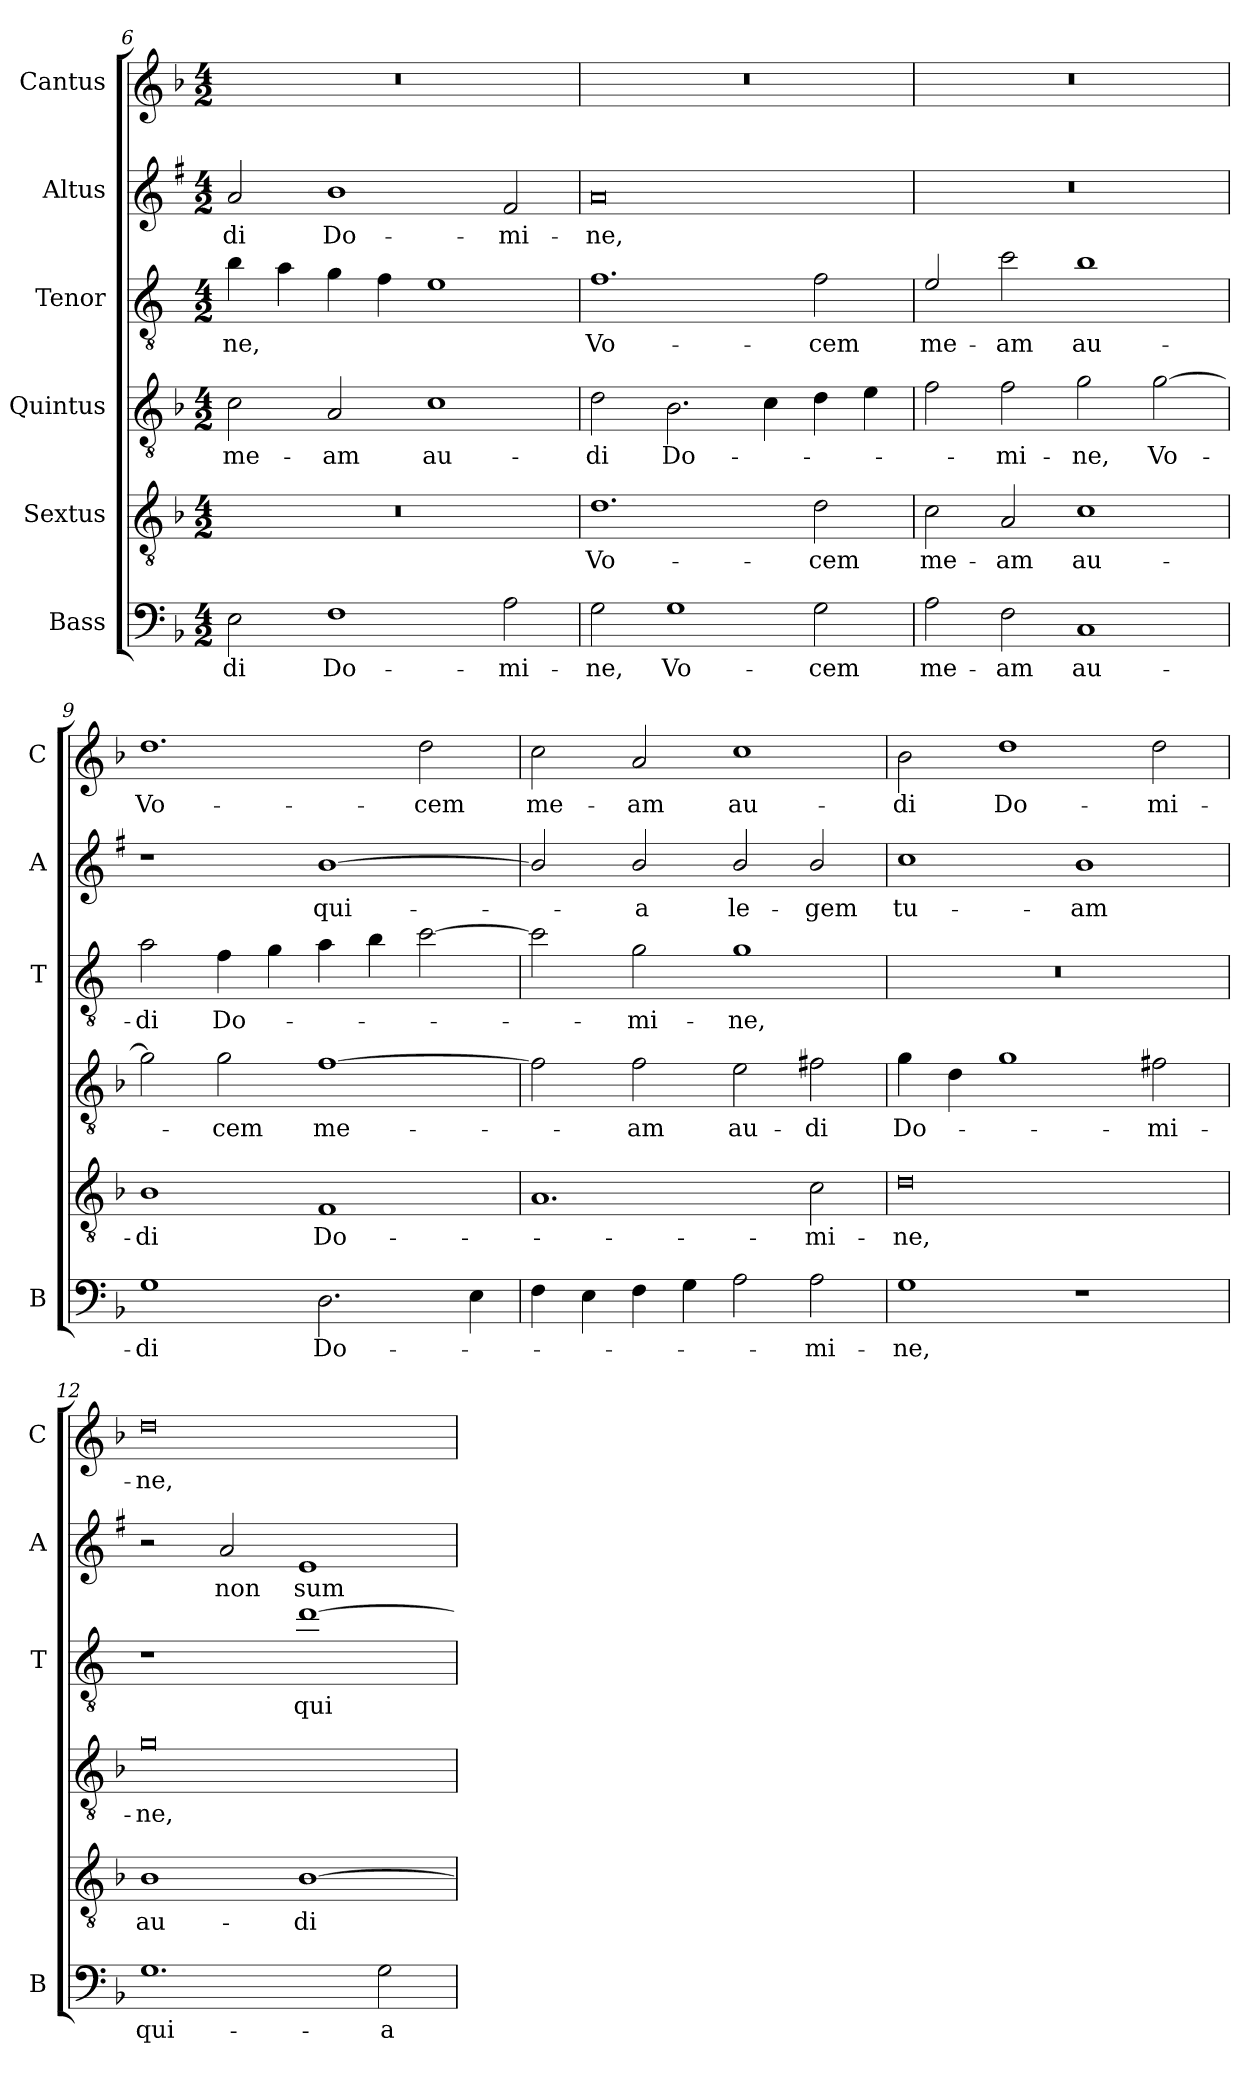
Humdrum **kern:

**kern	**text	**kern	**text	**kern	**text	**kern	**text	**kern	**text	**kern	**text
*part6	*part6	*part5	*part5	*part4	*part4	*part3	*part3	*part2	*part2	*part1	*part1
*staff6	*staff6	*staff5	*staff5	*staff4	*staff4	*staff3	*staff3	*staff2	*staff2	*staff1	*staff1
*I"Bass	*	*I"Sextus	*	*I"Quintus	*	*I"Tenor	*	*I"Altus	*	*I"Cantus	*
*I'B	*	*	*	*	*	*I'T	*	*I'A	*	*I'C	*
*clefF4	*	*clefGv2	*	*clefGv2	*	*clefGv2	*	*clefG2	*	*clefG2	*
*	*	*	*	*	*	*ITrd4c7	*	*ITrd1c2	*	*	*
*k[b-]	*	*k[b-]	*	*k[b-]	*	*k[b-]	*	*k[b-]	*	*k[b-]	*
*F:	*	*F:	*	*F:	*	*F:	*	*F:	*	*F:	*
*M4/2	*	*M4/2	*	*M4/2	*	*M4/2	*	*M4/2	*	*M4/2	*
=6	=6	=6	=6	=6	=6	=6	=6	=6	=6	=6	=6
!	!LO:LY:b	!	!	!	!LO:LY:b	!	!LO:LY:b	!	!LO:LY:b	!	!
2E\	-di	0r	.	2c\	me-	4e\	-ne,	2g/	-di	0r	.
.	.	.	.	.	.	4d\	.	.	.	.	.
!	!LO:LY:b	!	!	!	!LO:LY:b	!	!	!	!LO:LY:b	!	!
1F	Do-	.	.	2A/	-am	4c\	.	1a	Do-	.	.
.	.	.	.	.	.	4B-\	.	.	.	.	.
!	!	!	!	!	!LO:LY:b	!	!	!	!	!	!
.	.	.	.	1c	au-	1A	.	.	.	.	.
!	!LO:LY:b	!	!	!	!	!	!	!	!LO:LY:b	!	!
2A\	-mi-	.	.	.	.	.	.	2e/	-mi-	.	.
=7	=7	=7	=7	=7	=7	=7	=7	=7	=7	=7	=7
!	!LO:LY:b	!	!LO:LY:b	!	!LO:LY:b	!	!LO:LY:b	!	!LO:LY:b	!	!
2G\	-ne,	1.d	Vo-	2d\	-di	1.B-	Vo-	0g	-ne,	0r	.
!	!LO:LY:b	!	!	!	!LO:LY:b	!	!	!	!	!	!
1G	Vo-	.	.	2.B-\	Do-	.	.	.	.	.	.
.	.	.	.	4c\	.	.	.	.	.	.	.
!	!LO:LY:b	!	!LO:LY:b	!	!	!	!LO:LY:b	!	!	!	!
2G\	-cem	2d\	-cem	4d\	.	2B-\	-cem	.	.	.	.
.	.	.	.	4e\	.	.	.	.	.	.	.
=8	=8	=8	=8	=8	=8	=8	=8	=8	=8	=8	=8
!	!LO:LY:b	!	!LO:LY:b	!	!	!	!LO:LY:b	!	!	!	!
2A\	me-	2c\	me-	2f\	.	2A/	me-	0r	.	0r	.
!	!LO:LY:b	!	!LO:LY:b	!	!LO:LY:b	!	!LO:LY:b	!	!	!	!
2F\	-am	2A/	-am	2f\	-mi-	2f\	-am	.	.	.	.
!	!LO:LY:b	!	!LO:LY:b	!	!LO:LY:b	!	!LO:LY:b	!	!	!	!
1C	au-	1c	au-	2g\	-ne,	1e	au-	.	.	.	.
!	!	!	!	!	!LO:LY:b	!	!	!	!	!	!
.	.	.	.	[2g\	Vo-	.	.	.	.	.	.
=9	=9	=9	=9	=9	=9	=9	=9	=9	=9	=9	=9
!	!LO:LY:b	!	!LO:LY:b	!	!	!	!LO:LY:b	!	!	!	!LO:LY:b
1G	-di	1B-	-di	2g\]	.	2d\	-di	1r	.	1.dd	Vo-
!	!	!	!	!	!LO:LY:b	!	!LO:LY:b	!	!	!	!
.	.	.	.	2g\	-cem	4B-\	Do-	.	.	.	.
.	.	.	.	.	.	4c\	.	.	.	.	.
!	!LO:LY:b	!	!LO:LY:b	!	!LO:LY:b	!	!	!	!LO:LY:b	!	!
2.D\	Do-	1F	Do-	[1f	me-	4d\	.	[1a	qui-	.	.
.	.	.	.	.	.	4e\	.	.	.	.	.
!	!	!	!	!	!	!	!	!	!	!	!LO:LY:b
.	.	.	.	.	.	[2f\	.	.	.	2dd\	-cem
4E\	.	.	.	.	.	.	.	.	.	.	.
!!LO:PB:g=z
=10	=10	=10	=10	=10	=10	=10	=10	=10	=10	=10	=10
!	!	!	!	!	!	!	!	!	!	!	!LO:LY:b
4F\	.	1.A	.	2f\]	.	2f\]	.	2a/]	.	2cc\	me-
4E\	.	.	.	.	.	.	.	.	.	.	.
!	!	!	!	!	!LO:LY:b	!	!LO:LY:b	!	!LO:LY:b	!	!LO:LY:b
4F\	.	.	.	2f\	-am	2c\	-mi-	2a/	-a	2a/	-am
4G\	.	.	.	.	.	.	.	.	.	.	.
!	!	!	!	!	!LO:LY:b	!	!LO:LY:b	!	!LO:LY:b	!	!LO:LY:b
2A\	.	.	.	2e\	au-	1c	-ne,	2a/	le-	1cc	au-
!	!LO:LY:b	!	!LO:LY:b	!	!LO:LY:b	!	!	!	!LO:LY:b	!	!
2A\	-mi-	2c\	-mi-	2f#X\	-di	.	.	2a/	-gem	.	.
=11	=11	=11	=11	=11	=11	=11	=11	=11	=11	=11	=11
!	!LO:LY:b	!	!LO:LY:b	!	!LO:LY:b	!	!	!	!LO:LY:b	!	!LO:LY:b
1G	-ne,	0d	-ne,	4g\	Do-	0r	.	1b-	tu-	2b-\	-di
.	.	.	.	4d\	.	.	.	.	.	.	.
!	!	!	!	!	!	!	!	!	!	!	!LO:LY:b
.	.	.	.	1g	.	.	.	.	.	1dd	Do-
!	!	!	!	!	!	!	!	!	!LO:LY:b	!	!
1r	.	.	.	.	.	.	.	1a	-am	.	.
!	!	!	!	!	!LO:LY:b	!	!	!	!	!	!LO:LY:b
.	.	.	.	2f#X\	-mi-	.	.	.	.	2dd\	-mi-
=12	=12	=12	=12	=12	=12	=12	=12	=12	=12	=12	=12
!	!LO:LY:b	!	!LO:LY:b	!	!LO:LY:b	!	!	!	!	!	!LO:LY:b
1.G	qui-	1B-	au-	0g	-ne,	1r	.	2r	.	0dd	-ne,
!	!	!	!	!	!	!	!	!	!LO:LY:b	!	!
.	.	.	.	.	.	.	.	2g/	non	.	.
!	!	!	!LO:LY:b	!	!	!	!LO:LY:b	!	!LO:LY:b	!	!
.	.	[1B-	-di	.	.	[1g	qui-	1d	sum	.	.
!	!LO:LY:b	!	!	!	!	!	!	!	!	!	!
2G\	-a	.	.	.	.	.	.	.	.	.	.
=	=	=	=	=	=	=	=	=	=	=	=
*-	*-	*-	*-	*-	*-	*-	*-	*-	*-	*-	*-
